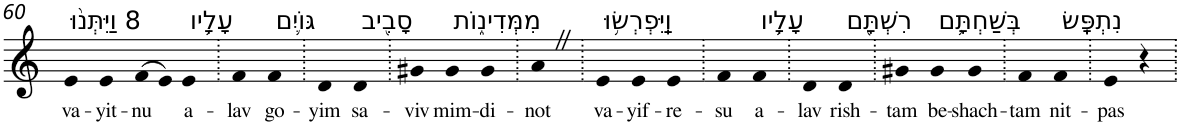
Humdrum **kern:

**kern	**text
*part1	*part1
*staff1	*staff1
*I"Piano	*
*I'Pno	*
!!LO:PB:g=z
*clefG2	*
*k[]	*
=60	=60
!LO:TX:a:t=8 וַיִּתְּנ֨וּ	!
!	!LO:LY:b
4e	va-
!	!LO:LY:b
4e	-yit-
!	!LO:LY:b
(>8f	-nu
8e)	.
!LO:TX:a:t=עָלָ֥יו	!
!	!LO:LY:b
4e	a-
=61.	=61.
!	!LO:LY:b
4f	-lav
!LO:TX:a:t=גּוֹיִ֛ם	!
!	!LO:LY:b
4f	go-
=62.	=62.
!	!LO:LY:b
4d	-yim
!LO:TX:a:t=סָבִ֖יב	!
!	!LO:LY:b
4d	sa-
=63.	=63.
!	!LO:LY:b
4g#X	-viv
!LO:TX:a:t=מִמְּדִינ֑וֹת	!
!	!LO:LY:b
4g#	mim-
!	!LO:LY:b
4g#	-di-
=64.	=64.
!	!LO:LY:b
4aZ	-not
=65.	=65.
!LO:TX:a:t=וַֽיִּפְרְשׂ֥וּ	!
!	!LO:LY:b
4e	va-
!	!LO:LY:b
4e	-yif-
!	!LO:LY:b
4e	-re-
=66.	=66.
!	!LO:LY:b
4f	-su
!LO:TX:a:t=עָלָ֛יו	!
!	!LO:LY:b
4f	a-
=67.	=67.
!	!LO:LY:b
4d	-lav
!LO:TX:a:t=רִשְׁתָּ֖ם	!
!	!LO:LY:b
4d	rish-
=68.	=68.
!	!LO:LY:b
4g#X	-tam
!LO:TX:a:t=בְּשַׁחְתָּ֥ם	!
!	!LO:LY:b
4g#	be-
!	!LO:LY:b
4g#	-shach-
=69.	=69.
!	!LO:LY:b
4f	-tam
!LO:TX:a:t=נִתְפָּֽשׂ	!
!	!LO:LY:b
4f	nit-
=70.	=70.
!	!LO:LY:b
4e	-pas
4r	.
=.	=.
*-	*-
